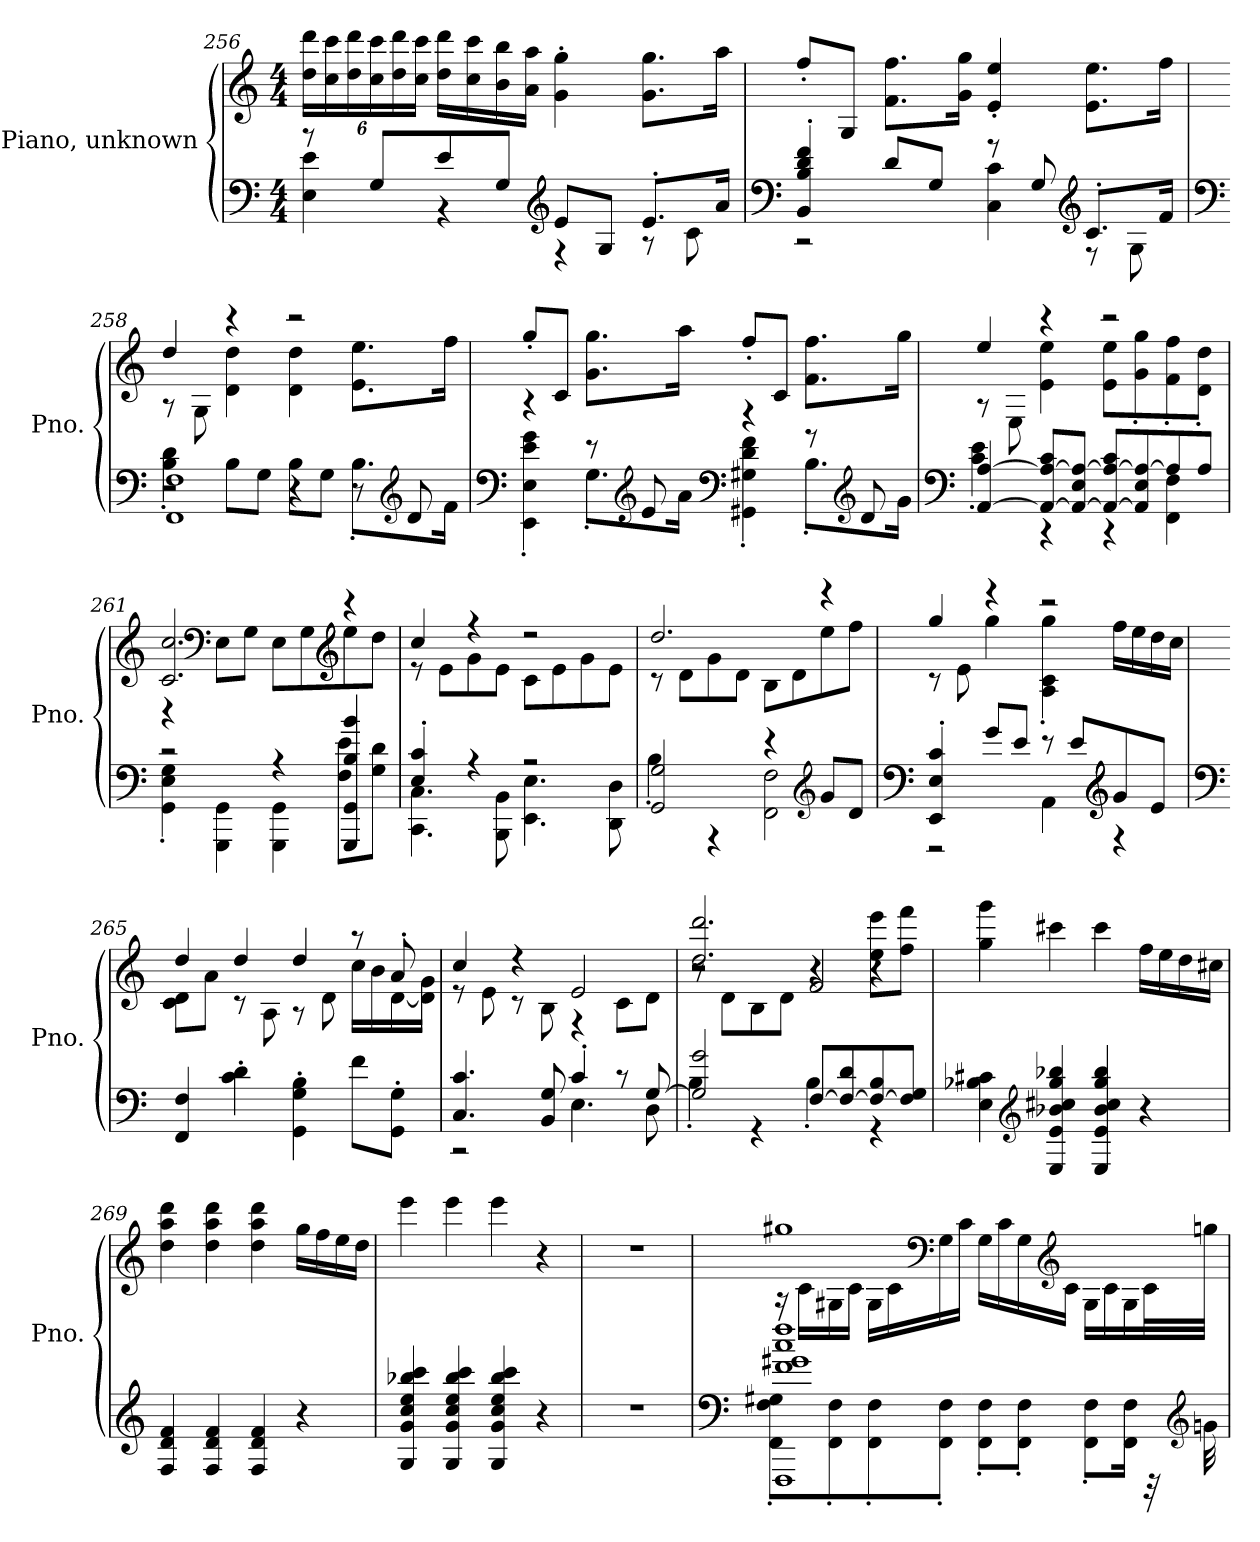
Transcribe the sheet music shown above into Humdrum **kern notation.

**kern	**kern
*part1	*part1
*staff2	*staff1
*I"Piano, unknown	*
*I'Pno.	*
!!LO:PB:g=z
*clefF4	*clefG2
*k[]	*k[]
*M4/4	*M4/4
=256	=256
*^	*
*	*	*Xbrackettup
8r	4E\ 4e\	24dd\ 24ddd\LL
.	.	24cc\ 24ccc\
.	.	24dd\ 24ddd\
8G/L	.	24cc\ 24ccc\
.	.	24dd\ 24ddd\
.	.	24cc\ 24ccc\JJ
8e/	4r	16dd\ 16ddd\LL
.	.	16cc\ 16ccc\
8G/J	.	16b\ 16bb\
.	.	16a\ 16aa\JJ
*clefG2	*	*
8e/L	4r	4g\' 4gg\'
8G/J	.	.
8.e'/L	8r	8.g\ 8.gg\L
.	8c\	.
16a/Jk	.	16aa\Jk
=257	=257	=257
*clefF4	*	*
4BB/' 4B/' 4d/' 4f/'	2r	8ff'/L
.	.	8G/J
8d/L	.	8.f\ 8.ff\L
8G/J	.	.
.	.	16g\ 16gg\Jk
8r	4C\ 4c\	4e/' 4ee/'
8G/	.	.
*clefG2	*	*
8.c'/L	8r	8.e\ 8.ee\L
.	8G\	.
16f/Jk	.	16ff\Jk
*v	*v	*
!!LO:LB:g=z
=258	=258
*clefF4	*
*^	*^
*	*^	*	*
2r	4B\' 4d\'	1FF 1F	4dd/	8r
.	.	.	.	8G\
.	8B\L	.	4r	4d\ 4dd\
.	8G\J	.	.	.
4r	8B\L	.	2r	4d\ 4dd\
.	8G\J	.	.	.
8r	8.B'\L	.	.	8.e\ 8.ee\L
*clefG2	*	*	*	*
8d/	.	.	.	.
.	16f\Jk	.	.	16ff\Jk
*v	*v	*v	*	*
*	*v	*v
=259	=259
*clefF4	*
*^	*
4r	4EE\' 4E\' 4e\' 4g\'	8gg'/L
.	.	8c/J
8r	8.G'\L	8.g\ 8.gg\L
*clefG2	*	*
8e/	.	.
.	16a\Jk	16aa\Jk
*clefF4	*	*
4r	4GG#X\' 4G#X\' 4d\' 4f\'	8ff'/L
.	.	8c/J
8r	8.B'\L	8.f\ 8.ff\L
*clefG2	*	*
8d/	.	.
.	16g\Jk	16gg\Jk
=260	=260	=260
*clefF4	*	*
*	*	*^
[4AA/ [4A/	4c\' 4e\'	4ee/	8r
.	.	.	8E\
8AA/_ 8A/_ 8c/L	4r	4r	4e\ 4ee\
8AA/_ 8E/ 8A/_J	.	.	.
8AA/_ 8A/_ 8c/L	4r	2r	8e\ 8ee\L
8AA/] 8E/ 8A/_	.	.	8g\' 8gg\'
8A/]	4FF\ 4F\	.	8f\' 8ff\'
8A/J	.	.	8d\' 8dd\'J
!!LO:LB:g=z	!!
=261	=261	=261	=261
2r	4GG\' 4E\' 4G\'	2.c/ 2.cc/	4r
*	*	*clefF4	*
.	4GGG\ 4GG\	.	8E\L
.	.	.	8G\J
4r	4GGG\ 4GG\	.	8E\L
.	.	.	8G\
*	*	*clefG2	*
4GGG/ 4GG/ 4B/ 4b/	8F\ 8e\L	4r	8ee\
.	8G\ 8d\J	.	8dd\J
=262	=262	=262	=262
4E/' 4c/'	4.CC\ 4.C\	4cc/	8r
.	.	.	8e\L
4r	.	4r	8g\
.	8BBB\ 8BB\	.	8e\J
2r	4.EE\ 4.E\	2r	8c\L
.	.	.	8e\
.	.	.	8g\
.	8DD\ 8D\	.	8e\J
=263	=263	=263	=263
2GG/ 2G/	4B'\	2.dd/	8r
.	.	.	8d\L
.	4r	.	8g\
.	.	.	8d\J
4r	2FF\ 2F\	.	8B\L
.	.	.	8d\
*clefG2	*	*	*
8g/L	.	4r	8ee\
8d/J	.	.	8ff\J
=264	=264	=264	=264
*clefF4	*	*	*
4EE/' 4E/' 4c/'	2r	4gg/	8r
.	.	.	8e\
8g/L	.	4r	4gg\
8e/J	.	.	.
8r	4AA\	2r	4A\' 4c\' 4gg\'
8e/L	.	.	.
*clefG2	*	*	*
8g/	4r	.	16ff\LL
.	.	.	16ee\
8e/J	.	.	16dd\
.	.	.	16cc\JJ
*v	*v	*	*
!!LO:LB:g=z	!!
=265	=265	=265
*clefF4	*	*
4FF/ 4F/	4dd/	8c\ 8d\L
.	.	8a\J
4c\' 4d\'	4dd/	8r
.	.	8A\
4GG\' 4G\' 4B\'	4dd/	8r
.	.	8d\
8f\L	8r	16cc\LL
.	.	16b\
8GG\' 8G\'J	8a'/	[16d\
.	.	16d\] 16g\JJ
=266	=266	=266
*^	*	*
4.C/ 4.c/	2r	4cc/	8r
.	.	.	8e\
.	.	4r	8r
8BB/ 8G/	.	.	8B\
4c'/	4.E\	2e/	4r
8r	.	.	8c\L
[8G/	8D\	.	8d\J
=267	=267	=267	=267
*	*	*	*^
2G/] 2g/	4B'\	2.dd/ 2.ddd/	8r	2r
.	.	.	8d\L	.
.	4r	.	8B\	.
.	.	.	8d\J	.
[8F/L	4B'\	.	4r	2f/
8F/_ 8d/	.	.	.	.
8F/_ 8B/	4r	4r	8ee\ 8eee\L	.
8F/] 8G/J	.	.	8ff\ 8fff\J	.
*v	*v	*	*	*
*	*v	*v	*v
!!LO:LB:g=z
=268	=268
4E\ 4B-X\ 4c#X\	4gg\ 4ggg\
*clefG2	*
4E/ 4e/ 4b-X/ 4cc#X/ 4gg/ 4bb-X/	4ccc#X\
4E/ 4e/ 4b-/ 4cc#/ 4gg/ 4bb-/	4ccc#\
4r	16ff\LL
.	16ee\
.	16dd\
.	16cc#X\JJ
=269	=269
4F/ 4d/ 4f/	4dd\ 4aa\ 4ddd\
4F/ 4d/ 4f/	4dd\ 4aa\ 4ddd\
4F/ 4d/ 4f/	4dd\ 4aa\ 4ddd\
4r	16gg\LL
.	16ff\
.	16ee\
.	16dd\JJ
=270	=270
4G/ 4g/ 4cc/ 4ee/ 4bb-X/ 4ccc/	4eee\
4G/ 4g/ 4cc/ 4ee/ 4bb-/ 4ccc/	4eee\
4G/ 4g/ 4cc/ 4ee/ 4bb-/ 4ccc/	4eee\
4r	4r
=271	=271
1r	1r
!!LO:LB:g=z
=272	=272
*clefF4	*
*^	*^
1FFF 1f 1g#X 1cc 1ff	8FF\' 8F\' 8G#X\'L	1gg#X	16r
.	.	.	16c\LL
.	8FF\' 8F\'	.	16G#X\
.	.	.	16c\JJ
.	8FF\' 8F\'	.	16G#\LL
.	.	.	16c\
*	*	*clefF4	*
.	8FF\' 8F\'J	.	16G#\
.	.	.	16c\JJ
.	8FF\' 8F\'L	.	16G#\LL
.	.	.	16c\
.	8FF\' 8F\'J	.	16G#\
*	*	*clefG2	*
.	.	.	16c\JJ
.	8FF\' 8F\'L	.	16G#\LL
.	.	.	16c\
.	16FF\ 16F\Jk	.	16G#\
.	32r	.	32c\L
*clefG2	*	*	*
.	32gn\	.	32ggn\JJJ
*v	*v	*	*
*	*v	*v
=	=
*-	*-
